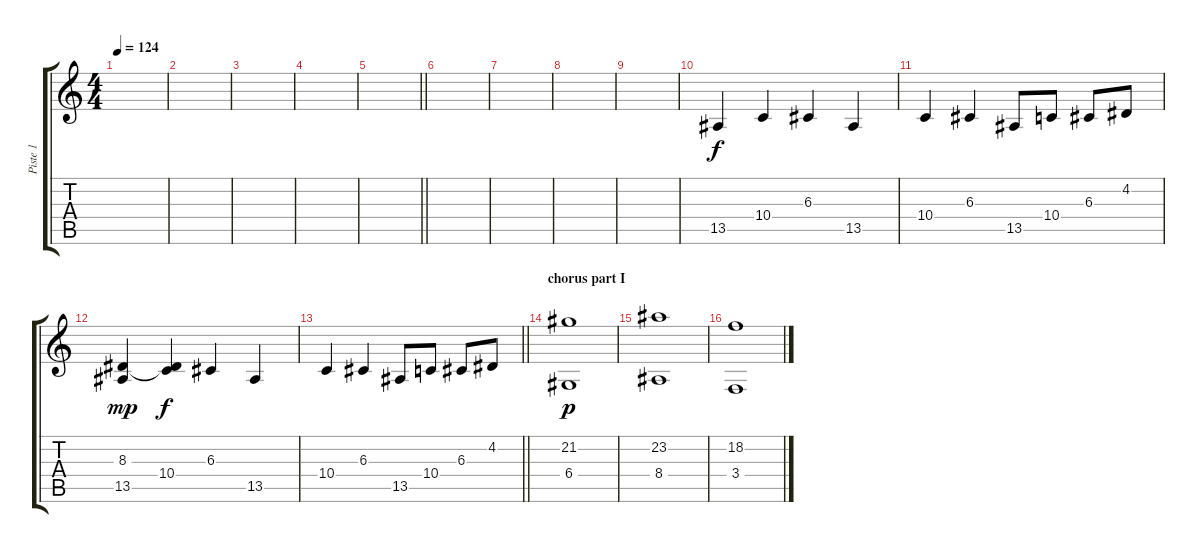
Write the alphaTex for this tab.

\track ("Piste 1" "Piste 1") {instrument stringensemble1}
\staff {score tabs}
\tuning (E4 B3 G3 D3 A2 E2) {hide}
\ts (4 4)
\tempo 124
\clef g2
\ks c
|
|
|
|
\barLineRight lightlight
|
\section ("" "")
|
|
|
|
13.5.4{volume 16} 10.4.4 6.3.4 13.5.4 |
10.4.4 6.3.4 13.5.8 10.4.8 6.3.8 4.2.8 |
(8.3 13.5).4{dy mp} (8.3{t} 10.4).4{dy f} 6.3.4 13.5.4 |
\barLineRight lightlight
10.4.4 6.3.4 13.5.8 10.4.8 6.3.8 4.2.8 |
\section ("" "chorus part I")
(21.2 6.4).1{dy p} |
(23.2 8.4).1 |
(18.2 3.4).1
